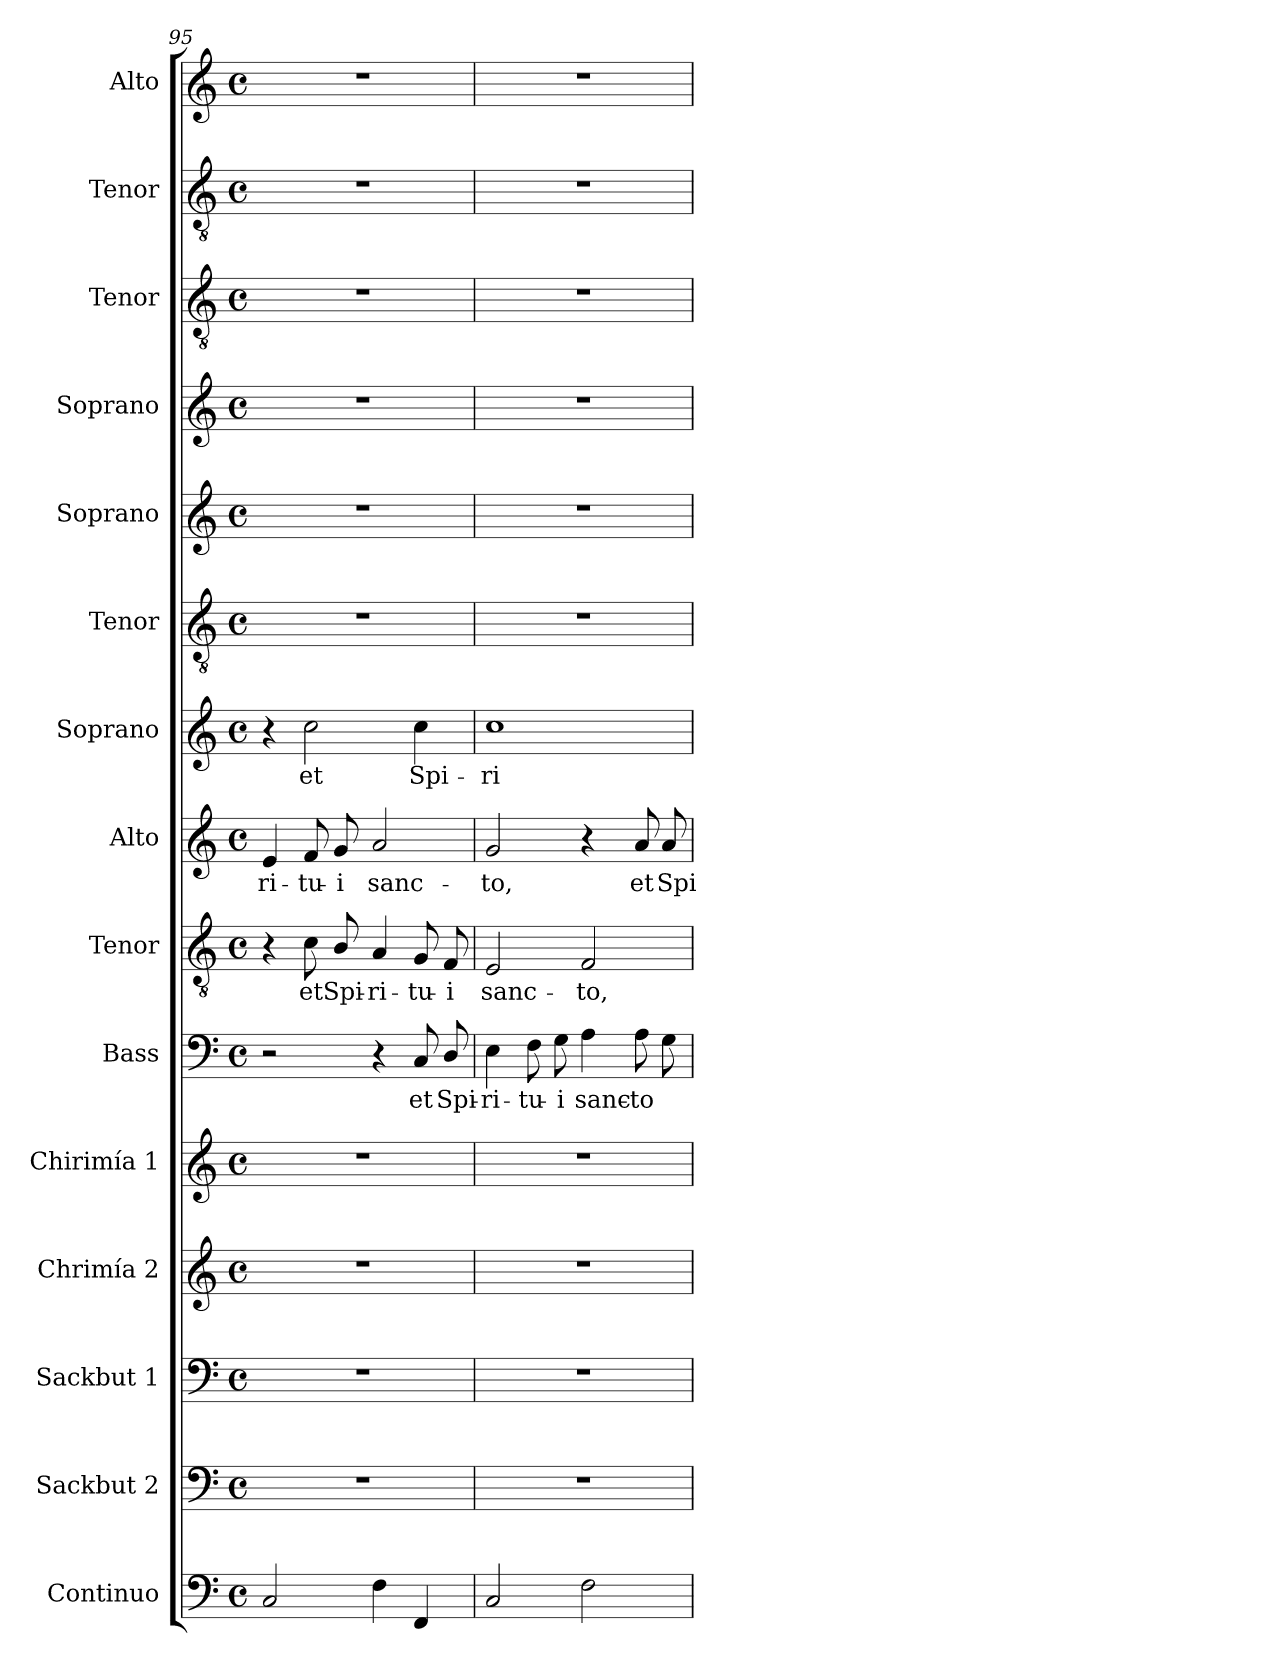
**kern	**kern	**kern	**kern	**kern	**kern	**text	**kern	**text	**kern	**text	**kern	**text	**kern	**kern	**kern	**kern	**kern	**kern
*part15	*part14	*part13	*part12	*part11	*part10	*part10	*part9	*part9	*part8	*part8	*part7	*part7	*part6	*part5	*part4	*part3	*part2	*part1
*staff15	*staff14	*staff13	*staff12	*staff11	*staff10	*staff10	*staff9	*staff9	*staff8	*staff8	*staff7	*staff7	*staff6	*staff5	*staff4	*staff3	*staff2	*staff1
*I"Continuo	*I"Sackbut 2	*I"Sackbut 1	*I"Chrimía 2	*I"Chirimía 1	*I"Bass	*	*I"Tenor	*	*I"Alto	*	*I"Soprano	*	*I"Tenor	*I"Soprano	*I"Soprano	*I"Tenor	*I"Tenor	*I"Alto
*I'Cont.	*I'Sckbt 2.	*I'Sckbt 1.	*I'Ch2.	*I'Ch1.	*I'B.	*	*I'T.	*	*I'A.	*	*I'S.	*	*I'T.	*I'S.	*I'S.	*I'T.	*I'T.	*I'A.
*clefF4	*clefF4	*clefF4	*clefG2	*clefG2	*clefF4	*	*clefGv2	*	*clefG2	*	*clefG2	*	*clefGv2	*clefG2	*clefG2	*clefGv2	*clefGv2	*clefG2
*	*	*	*	*	*	*	*ITrd7c12	*	*	*	*	*	*ITrd7c12	*	*	*ITrd7c12	*ITrd7c12	*
*k[]	*k[]	*k[]	*k[]	*k[]	*k[]	*	*k[]	*	*k[]	*	*k[]	*	*k[]	*k[]	*k[]	*k[]	*k[]	*k[]
*C:	*C:	*C:	*C:	*C:	*C:	*	*C:	*	*C:	*	*C:	*	*C:	*C:	*C:	*C:	*C:	*C:
*M4/4	*M4/4	*M4/4	*M4/4	*M4/4	*M4/4	*	*M4/4	*	*M4/4	*	*M4/4	*	*M4/4	*M4/4	*M4/4	*M4/4	*M4/4	*M4/4
*met(c)	*met(c)	*met(c)	*met(c)	*met(c)	*met(c)	*	*met(c)	*	*met(c)	*	*met(c)	*	*met(c)	*met(c)	*met(c)	*met(c)	*met(c)	*met(c)
=95	=95	=95	=95	=95	=95	=95	=95	=95	=95	=95	=95	=95	=95	=95	=95	=95	=95	=95
!	!	!	!	!	!	!	!	!	!	!LO:LY:b:color=#000000	!	!	!	!	!	!	!	!
2Ci/	1r	1r	1r	1r	2r	.	4r	.	4ei/	-ri-	4r	.	1r	1r	1r	1r	1r	1r
!	!	!	!	!	!	!	!	!LO:LY:b:color=#000000	!	!	!	!	!	!	!	!	!	!
!	!	!	!	!	!	!	!	!	!	!LO:LY:b:color=#000000	!	!	!	!	!	!	!	!
!	!	!	!	!	!	!	!	!	!	!	!	!LO:LY:b:color=#000000	!	!	!	!	!	!
.	.	.	.	.	.	.	8Ci\	et	8fi/	-tu-	2cci\	et	.	.	.	.	.	.
!	!	!	!	!	!	!	!	!LO:LY:b:color=#000000	!	!	!	!	!	!	!	!	!	!
!	!	!	!	!	!	!	!	!	!	!LO:LY:b:color=#000000	!	!	!	!	!	!	!	!
.	.	.	.	.	.	.	8BBi/	Spi-	8gi/	-i	.	.	.	.	.	.	.	.
!	!	!	!	!	!	!	!	!LO:LY:b:color=#000000	!	!	!	!	!	!	!	!	!	!
!	!	!	!	!	!	!	!	!	!	!LO:LY:b:color=#000000	!	!	!	!	!	!	!	!
4Fi\	.	.	.	.	4r	.	4AAi/	-ri-	2ai/	sanc-	.	.	.	.	.	.	.	.
!	!	!	!	!	!	!LO:LY:b:color=#000000	!	!	!	!	!	!	!	!	!	!	!	!
!	!	!	!	!	!	!	!	!LO:LY:b:color=#000000	!	!	!	!	!	!	!	!	!	!
!	!	!	!	!	!	!	!	!	!	!	!	!LO:LY:b:color=#000000	!	!	!	!	!	!
4FFi/	.	.	.	.	8Ci/	et	8GGi/	-tu-	.	.	4cci\	Spi-	.	.	.	.	.	.
!	!	!	!	!	!	!LO:LY:b:color=#000000	!	!	!	!	!	!	!	!	!	!	!	!
!	!	!	!	!	!	!	!	!LO:LY:b:color=#000000	!	!	!	!	!	!	!	!	!	!
.	.	.	.	.	8Di/	Spi-	8FFi/	-i	.	.	.	.	.	.	.	.	.	.
=96	=96	=96	=96	=96	=96	=96	=96	=96	=96	=96	=96	=96	=96	=96	=96	=96	=96	=96
!	!	!	!	!	!	!LO:LY:b:color=#000000	!	!	!	!	!	!	!	!	!	!	!	!
!	!	!	!	!	!	!	!	!LO:LY:b:color=#000000	!	!	!	!	!	!	!	!	!	!
!	!	!	!	!	!	!	!	!	!	!LO:LY:b:color=#000000	!	!	!	!	!	!	!	!
!	!	!	!	!	!	!	!	!	!	!	!	!LO:LY:b:color=#000000	!	!	!	!	!	!
2Ci/	1r	1r	1r	1r	4Ei\	-ri-	2EEi/	sanc-	2gi/	-to,	1cci	-ri-	1r	1r	1r	1r	1r	1r
!	!	!	!	!	!	!LO:LY:b:color=#000000	!	!	!	!	!	!	!	!	!	!	!	!
.	.	.	.	.	8Fi\	-tu-	.	.	.	.	.	.	.	.	.	.	.	.
!	!	!	!	!	!	!LO:LY:b:color=#000000	!	!	!	!	!	!	!	!	!	!	!	!
.	.	.	.	.	8Gi\	-i	.	.	.	.	.	.	.	.	.	.	.	.
!	!	!	!	!	!	!LO:LY:b:color=#000000	!	!	!	!	!	!	!	!	!	!	!	!
!	!	!	!	!	!	!	!	!LO:LY:b:color=#000000	!	!	!	!	!	!	!	!	!	!
2Fi\	.	.	.	.	4Ai\	sanc-	2FFi/	-to,	4r	.	.	.	.	.	.	.	.	.
!	!	!	!	!	!	!LO:LY:b:color=#000000	!	!	!	!	!	!	!	!	!	!	!	!
!	!	!	!	!	!	!	!	!	!	!LO:LY:b:color=#000000	!	!	!	!	!	!	!	!
.	.	.	.	.	8Ai\	-to	.	.	8ai/	et	.	.	.	.	.	.	.	.
!	!	!	!	!	!	!	!	!	!	!LO:LY:b:color=#000000	!	!	!	!	!	!	!	!
.	.	.	.	.	8Gi\	.	.	.	8ai/	Spi-	.	.	.	.	.	.	.	.
=	=	=	=	=	=	=	=	=	=	=	=	=	=	=	=	=	=	=
*-	*-	*-	*-	*-	*-	*-	*-	*-	*-	*-	*-	*-	*-	*-	*-	*-	*-	*-
